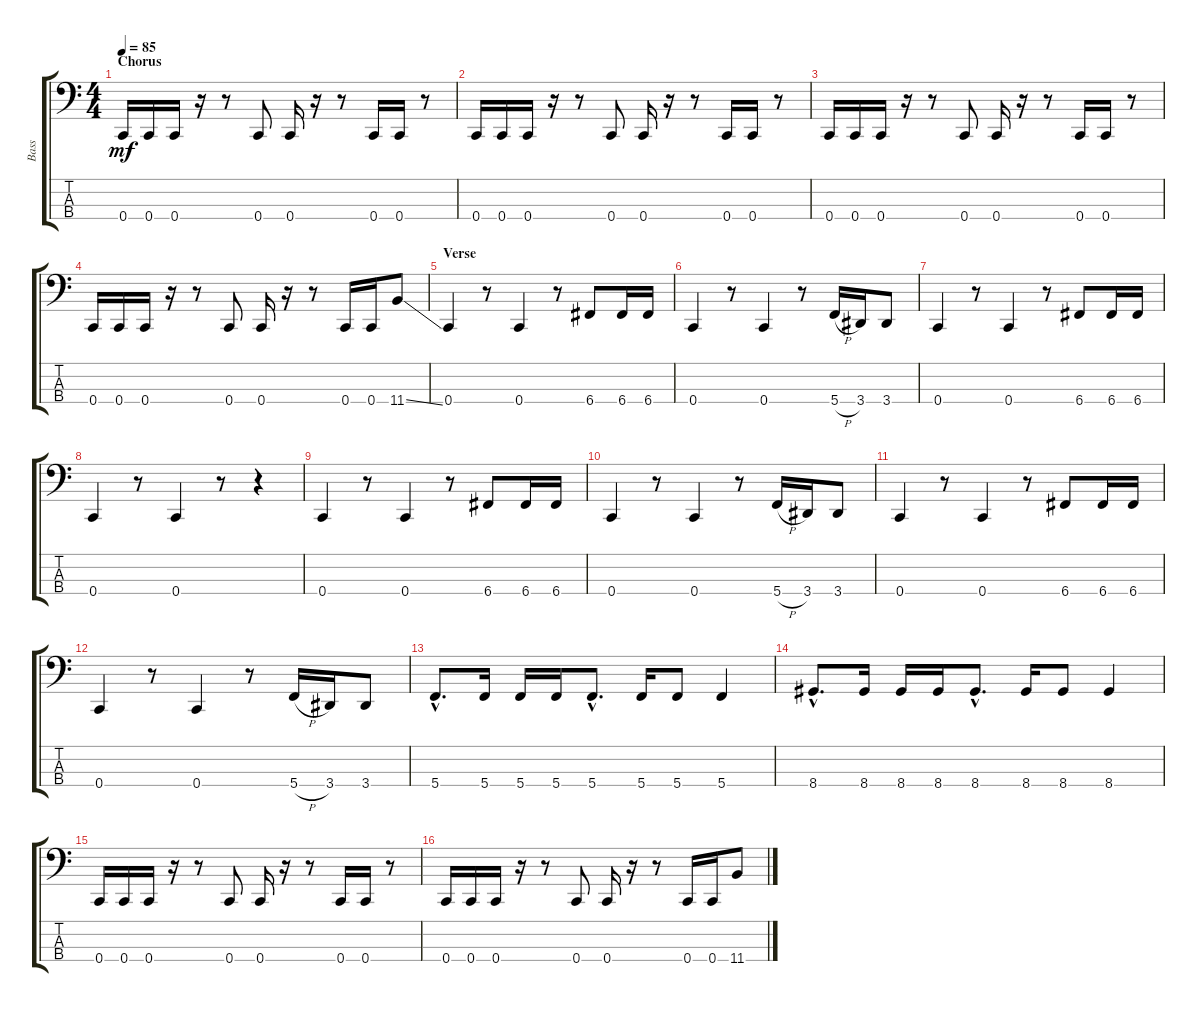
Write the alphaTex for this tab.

\track ("Bass" "Bass") {instrument electricbassfinger}
\staff {score tabs}
\tuning (F2 C2 G1 C1) {hide}
\ts (4 4)
\section ("" "Chorus")
\tempo 85
\clef f4
\ks c
0.4.16{dy mf} 0.4.16 0.4.16 r.16 r.8 0.4.8 0.4.16 r.16 r.8 0.4.16 0.4.16 r.8 |
0.4.16 0.4.16 0.4.16 r.16 r.8 0.4.8 0.4.16 r.16 r.8 0.4.16 0.4.16 r.8 |
0.4.16 0.4.16 0.4.16 r.16 r.8 0.4.8 0.4.16 r.16 r.8 0.4.16 0.4.16 r.8 |
0.4.16 0.4.16 0.4.16 r.16 r.8 0.4.8 0.4.16 r.16 r.8 0.4.16 0.4.16 11.4{ss}.8 |
\section ("" "Verse")
0.4.4 r.8 0.4.4 r.8 6.4.8 6.4.16 6.4.16 |
0.4.4 r.8 0.4.4 r.8 5.4{h}.16 3.4.16 3.4.8 |
0.4.4 r.8 0.4.4 r.8 6.4.8 6.4.16 6.4.16 |
0.4.4 r.8 0.4.4 r.8 r.4 |
0.4.4 r.8 0.4.4 r.8 6.4.8 6.4.16 6.4.16 |
0.4.4 r.8 0.4.4 r.8 5.4{h}.16 3.4.16 3.4.8 |
0.4.4 r.8 0.4.4 r.8 6.4.8 6.4.16 6.4.16 |
0.4.4 r.8 0.4.4 r.8 5.4{h}.16 3.4.16 3.4.8 |
5.4{hac}.8{d} 5.4.16 5.4.16 5.4.16 5.4{hac}.8{d} 5.4.16 5.4.8 5.4.4 |
8.4{hac}.8{d} 8.4.16 8.4.16 8.4.16 8.4{hac}.8{d} 8.4.16 8.4.8 8.4.4 |
0.4.16 0.4.16 0.4.16 r.16 r.8 0.4.8 0.4.16 r.16 r.8 0.4.16 0.4.16 r.8 |
0.4.16 0.4.16 0.4.16 r.16 r.8 0.4.8 0.4.16 r.16 r.8 0.4.16 0.4.16 11.4{ss}.8
